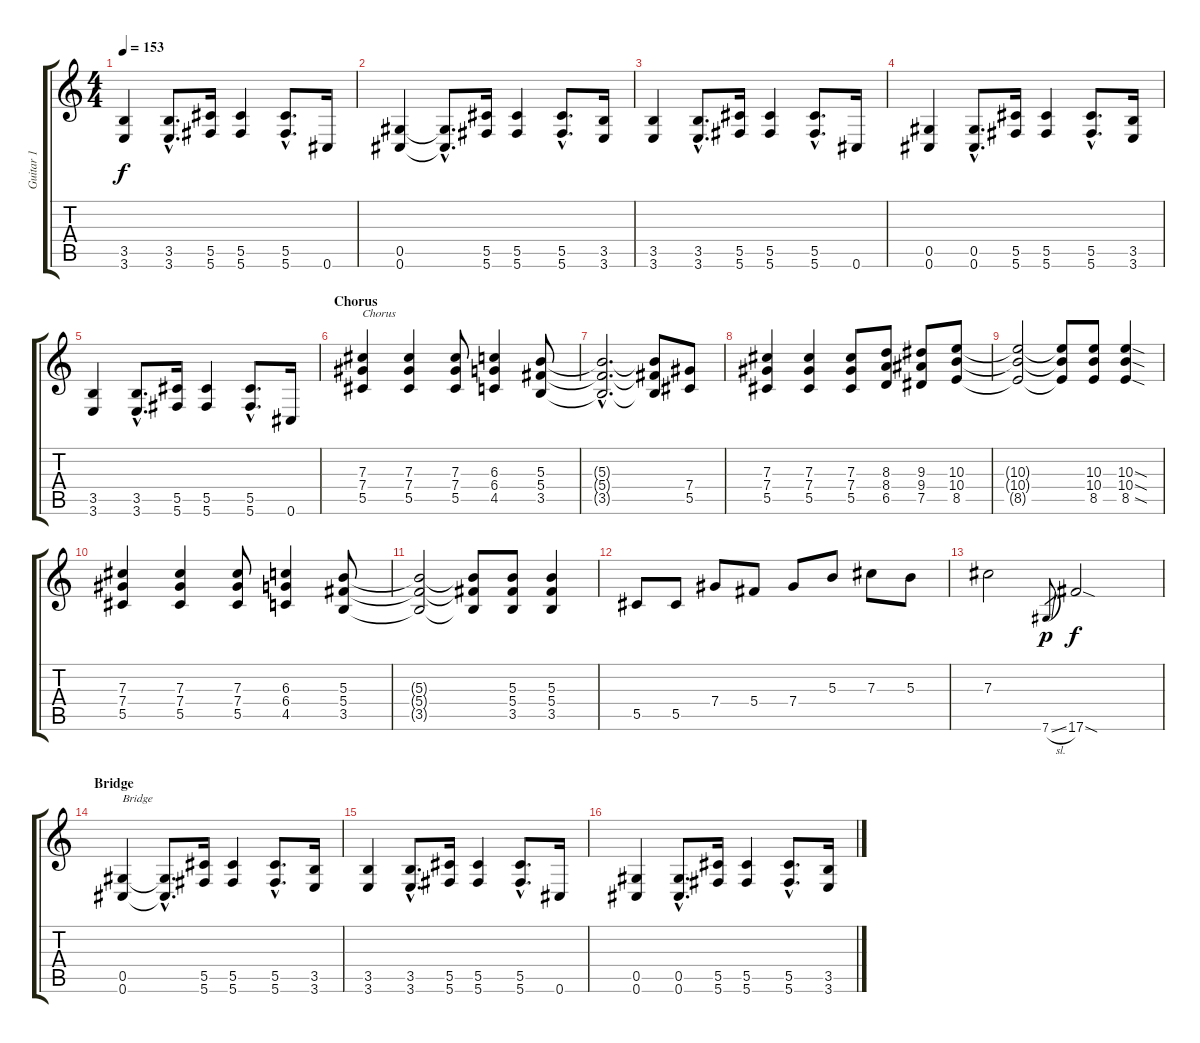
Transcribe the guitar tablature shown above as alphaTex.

\track ("Guitar 1" "Guitar 1") {instrument distortionguitar}
\staff {score tabs}
\tuning (Eb4 Bb3 Gb3 Db3 Ab2 Db2) {hide}
\ts (4 4)
\tempo 153
\clef g2
\ks c
(3.5 3.6).4{dy f} (3.5{hac} 3.6{hac}).8{d} (5.5 5.6).16 (5.5 5.6).4 (5.5{hac} 5.6{hac}).8{d} 0.6.16 |
(0.5 0.6).4 (0.5{hac t} 0.6{hac t}).8{d} (5.5 5.6).16 (5.5 5.6).4 (5.5{hac} 5.6{hac}).8{d} (3.5 3.6).16 |
(3.5 3.6).4 (3.5{hac} 3.6{hac}).8{d} (5.5 5.6).16 (5.5 5.6).4 (5.5{hac} 5.6{hac}).8{d} 0.6.16 |
(0.5 0.6).4 (0.5{hac} 0.6{hac}).8{d} (5.5 5.6).16 (5.5 5.6).4 (5.5{hac} 5.6{hac}).8{d} (3.5 3.6).16 |
(3.5 3.6).4 (3.5{hac} 3.6{hac}).8{d} (5.5 5.6).16 (5.5 5.6).4 (5.5{hac} 5.6{hac}).8{d} 0.6.16 |
\section ("" "Chorus")
(7.3 7.4 5.5).4{txt "Chorus"} (7.3 7.4 5.5).4 (7.3 7.4 5.5).8 (6.3 6.4 4.5).4 (5.3 5.4 3.5).8 |
(5.3{hac t} 5.4{hac t} 3.5{hac t}).2{d} (5.3{t} 5.4{t} 3.5{t}).8 (7.4 5.5).8 |
(7.3 7.4 5.5).4 (7.3 7.4 5.5).4 (7.3 7.4 5.5).8 (8.3 8.4 6.5).8 (9.3 9.4 7.5).8 (10.3 10.4 8.5).8 |
(10.3{t} 10.4{t} 8.5{t}).2 (10.3{t} 10.4{t} 8.5{t}).8 (10.3 10.4 8.5).8 (10.3{sod} 10.4{sod} 8.5{sod}).4 |
(7.3 7.4 5.5).4 (7.3 7.4 5.5).4 (7.3 7.4 5.5).8 (6.3 6.4 4.5).4 (5.3 5.4 3.5).8 |
(5.3{t} 5.4{t} 3.5{t}).2 (5.3{t} 5.4{t} 3.5{t}).8 (5.3 5.4 3.5).8 (5.3 5.4 3.5).4 |
5.5.8 5.5.8 7.4.8 5.4.8 7.4.8 5.3.8 7.3.8 5.3.8 |
7.3.2 7.6{sl}.8{gr dy p} 17.6{sod}.2{dy f} |
\section ("" "Bridge")
(0.5 0.6).4{txt "Bridge"} (0.5{hac t} 0.6{hac t}).8{d} (5.5 5.6).16 (5.5 5.6).4 (5.5{hac} 5.6{hac}).8{d} (3.5 3.6).16 |
(3.5 3.6).4 (3.5{hac} 3.6{hac}).8{d} (5.5 5.6).16 (5.5 5.6).4 (5.5{hac} 5.6{hac}).8{d} 0.6.16 |
(0.5 0.6).4 (0.5{hac} 0.6{hac}).8{d} (5.5 5.6).16 (5.5 5.6).4 (5.5{hac} 5.6{hac}).8{d} (3.5 3.6).16
